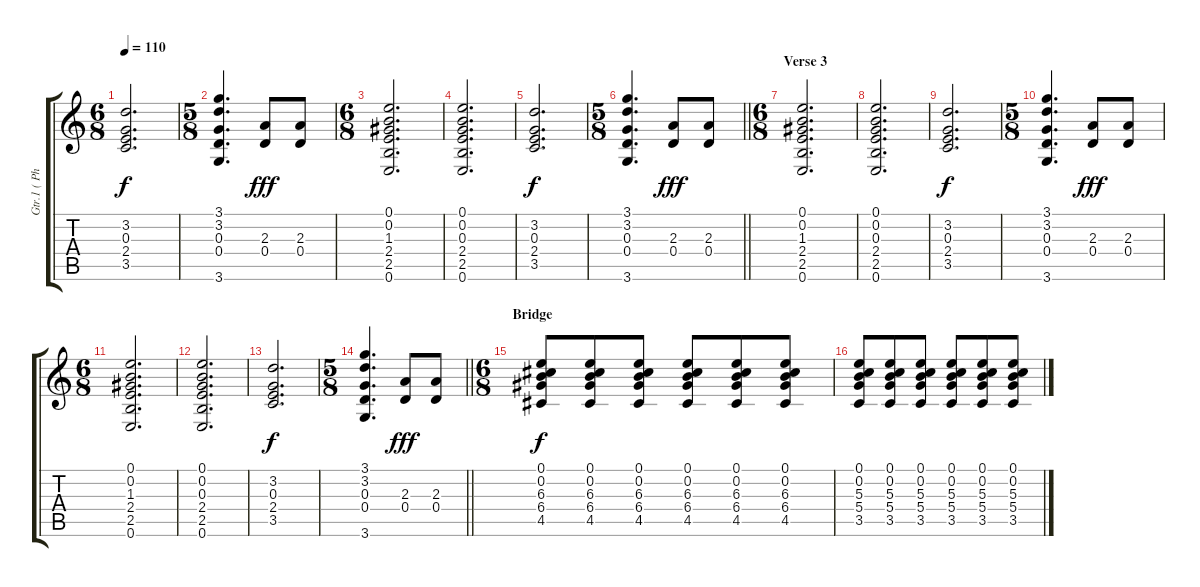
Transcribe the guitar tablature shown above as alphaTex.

\track ("Gtr.1 ( Phillip Selway )" "Gtr.1 ( Ph") {instrument electricguitarclean}
\staff {score tabs}
\tuning (E4 B3 G3 D3 A2 E2) {hide}
\ts (6 8)
\tempo 110
\clef g2
\ks c
(3.2 0.3 2.4 3.5).2{d dy f} |
\ts (5 8)
(3.1 3.2 0.3 0.4 3.6).4{d} (2.3 0.4).8{dy fff} (2.3 0.4).8 |
\ts (6 8)
(0.1 0.2 1.3 2.4 2.5 0.6).2{d} |
(0.1 0.2 0.3 2.4 2.5 0.6).2{d} |
(3.2 0.3 2.4 3.5).2{d dy f} |
\ts (5 8)
\barLineRight lightlight
(3.1 3.2 0.3 0.4 3.6).4{d} (2.3 0.4).8{dy fff} (2.3 0.4).8 |
\ts (6 8)
\section ("" "Verse 3")
(0.1 0.2 1.3 2.4 2.5 0.6).2{d} |
(0.1 0.2 0.3 2.4 2.5 0.6).2{d} |
(3.2 0.3 2.4 3.5).2{d dy f} |
\ts (5 8)
(3.1 3.2 0.3 0.4 3.6).4{d} (2.3 0.4).8{dy fff} (2.3 0.4).8 |
\ts (6 8)
(0.1 0.2 1.3 2.4 2.5 0.6).2{d} |
(0.1 0.2 0.3 2.4 2.5 0.6).2{d} |
(3.2 0.3 2.4 3.5).2{d dy f} |
\ts (5 8)
\barLineRight lightlight
(3.1 3.2 0.3 0.4 3.6).4{d} (2.3 0.4).8{dy fff} (2.3 0.4).8 |
\ts (6 8)
\section ("" "Bridge")
(0.1 0.2 6.3 6.4 4.5).8{dy f} (0.1 0.2 6.3 6.4 4.5).8 (0.1 0.2 6.3 6.4 4.5).8 (0.1 0.2 6.3 6.4 4.5).8 (0.1 0.2 6.3 6.4 4.5).8 (0.1 0.2 6.3 6.4 4.5).8 |
(0.1 0.2 5.3 5.4 3.5).8 (0.1 0.2 5.3 5.4 3.5).8 (0.1 0.2 5.3 5.4 3.5).8 (0.1 0.2 5.3 5.4 3.5).8 (0.1 0.2 5.3 5.4 3.5).8 (0.1 0.2 5.3 5.4 3.5).8
